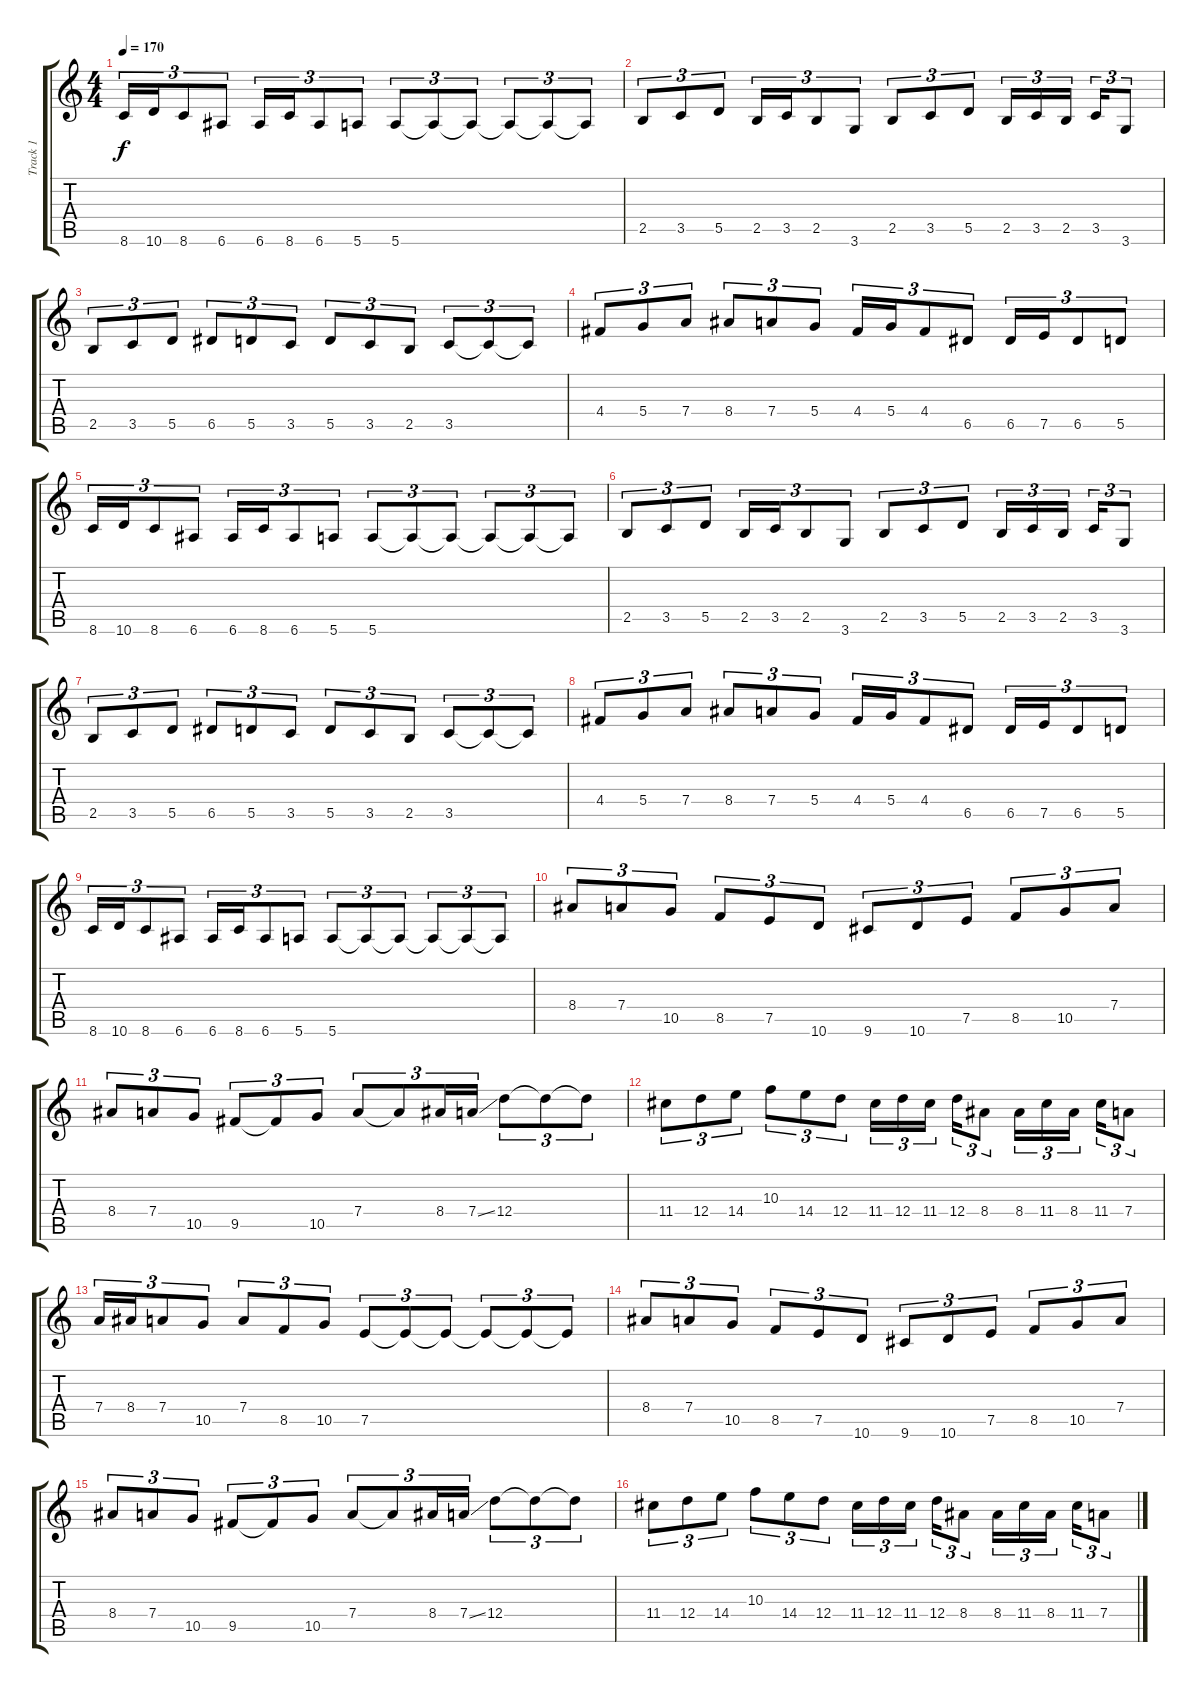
\track ("Track 1" "Track 1") {instrument acousticguitarsteel}
\staff {score tabs}
\tuning (E4 B3 G3 D3 A2 E2) {hide}
\ts (4 4)
\tempo 170
\clef g2
\ks c
8.6.16{tu (3 2) dy f} 10.6.16{tu (3 2)} 8.6.8{tu (3 2)} 6.6.8{tu (3 2)} 6.6.16{tu (3 2)} 8.6.16{tu (3 2)} 6.6.8{tu (3 2)} 5.6.8{tu (3 2)} 5.6.8{tu (3 2)} 5.6{t}.8{tu (3 2)} 5.6{t}.8{tu (3 2)} 5.6{t}.8{tu (3 2)} 5.6{t}.8{tu (3 2)} 5.6{t}.8{tu (3 2)} |
2.5.8{tu (3 2)} 3.5.8{tu (3 2)} 5.5.8{tu (3 2)} 2.5.16{tu (3 2)} 3.5.16{tu (3 2)} 2.5.8{tu (3 2)} 3.6.8{tu (3 2)} 2.5.8{tu (3 2)} 3.5.8{tu (3 2)} 5.5.8{tu (3 2)} 2.5.16{tu (3 2)} 3.5.16{tu (3 2)} 2.5.16{tu (3 2)} 3.5.16{tu (3 2)} 3.6.8{tu (3 2)} |
2.5.8{tu (3 2)} 3.5.8{tu (3 2)} 5.5.8{tu (3 2)} 6.5.8{tu (3 2)} 5.5.8{tu (3 2)} 3.5.8{tu (3 2)} 5.5.8{tu (3 2)} 3.5.8{tu (3 2)} 2.5.8{tu (3 2)} 3.5.8{tu (3 2)} 3.5{t}.8{tu (3 2)} 3.5{t}.8{tu (3 2)} |
4.4.8{tu (3 2)} 5.4.8{tu (3 2)} 7.4.8{tu (3 2)} 8.4.8{tu (3 2)} 7.4.8{tu (3 2)} 5.4.8{tu (3 2)} 4.4.16{tu (3 2)} 5.4.16{tu (3 2)} 4.4.8{tu (3 2)} 6.5.8{tu (3 2)} 6.5.16{tu (3 2)} 7.5.16{tu (3 2)} 6.5.8{tu (3 2)} 5.5.8{tu (3 2)} |
8.6.16{tu (3 2)} 10.6.16{tu (3 2)} 8.6.8{tu (3 2)} 6.6.8{tu (3 2)} 6.6.16{tu (3 2)} 8.6.16{tu (3 2)} 6.6.8{tu (3 2)} 5.6.8{tu (3 2)} 5.6.8{tu (3 2)} 5.6{t}.8{tu (3 2)} 5.6{t}.8{tu (3 2)} 5.6{t}.8{tu (3 2)} 5.6{t}.8{tu (3 2)} 5.6{t}.8{tu (3 2)} |
2.5.8{tu (3 2)} 3.5.8{tu (3 2)} 5.5.8{tu (3 2)} 2.5.16{tu (3 2)} 3.5.16{tu (3 2)} 2.5.8{tu (3 2)} 3.6.8{tu (3 2)} 2.5.8{tu (3 2)} 3.5.8{tu (3 2)} 5.5.8{tu (3 2)} 2.5.16{tu (3 2)} 3.5.16{tu (3 2)} 2.5.16{tu (3 2)} 3.5.16{tu (3 2)} 3.6.8{tu (3 2)} |
2.5.8{tu (3 2)} 3.5.8{tu (3 2)} 5.5.8{tu (3 2)} 6.5.8{tu (3 2)} 5.5.8{tu (3 2)} 3.5.8{tu (3 2)} 5.5.8{tu (3 2)} 3.5.8{tu (3 2)} 2.5.8{tu (3 2)} 3.5.8{tu (3 2)} 3.5{t}.8{tu (3 2)} 3.5{t}.8{tu (3 2)} |
4.4.8{tu (3 2)} 5.4.8{tu (3 2)} 7.4.8{tu (3 2)} 8.4.8{tu (3 2)} 7.4.8{tu (3 2)} 5.4.8{tu (3 2)} 4.4.16{tu (3 2)} 5.4.16{tu (3 2)} 4.4.8{tu (3 2)} 6.5.8{tu (3 2)} 6.5.16{tu (3 2)} 7.5.16{tu (3 2)} 6.5.8{tu (3 2)} 5.5.8{tu (3 2)} |
8.6.16{tu (3 2)} 10.6.16{tu (3 2)} 8.6.8{tu (3 2)} 6.6.8{tu (3 2)} 6.6.16{tu (3 2)} 8.6.16{tu (3 2)} 6.6.8{tu (3 2)} 5.6.8{tu (3 2)} 5.6.8{tu (3 2)} 5.6{t}.8{tu (3 2)} 5.6{t}.8{tu (3 2)} 5.6{t}.8{tu (3 2)} 5.6{t}.8{tu (3 2)} 5.6{t}.8{tu (3 2)} |
8.4.8{tu (3 2)} 7.4.8{tu (3 2)} 10.5.8{tu (3 2)} 8.5.8{tu (3 2)} 7.5.8{tu (3 2)} 10.6.8{tu (3 2)} 9.6.8{tu (3 2)} 10.6.8{tu (3 2)} 7.5.8{tu (3 2)} 8.5.8{tu (3 2)} 10.5.8{tu (3 2)} 7.4.8{tu (3 2)} |
8.4.8{tu (3 2)} 7.4.8{tu (3 2)} 10.5.8{tu (3 2)} 9.5.8{tu (3 2)} 9.5{t}.8{tu (3 2)} 10.5.8{tu (3 2)} 7.4.8{tu (3 2)} 7.4{t}.8{tu (3 2)} 8.4.16{tu (3 2)} 7.4{ss}.16{tu (3 2)} 12.4.8{tu (3 2)} 12.4{t}.8{tu (3 2)} 12.4{t}.8{tu (3 2)} |
11.4.8{tu (3 2)} 12.4.8{tu (3 2)} 14.4.8{tu (3 2)} 10.3.8{tu (3 2)} 14.4.8{tu (3 2)} 12.4.8{tu (3 2)} 11.4.16{tu (3 2)} 12.4.16{tu (3 2)} 11.4.16{tu (3 2)} 12.4.16{tu (3 2)} 8.4.8{tu (3 2)} 8.4.16{tu (3 2)} 11.4.16{tu (3 2)} 8.4.16{tu (3 2)} 11.4.16{tu (3 2)} 7.4.8{tu (3 2)} |
7.4.16{tu (3 2)} 8.4.16{tu (3 2)} 7.4.8{tu (3 2)} 10.5.8{tu (3 2)} 7.4.8{tu (3 2)} 8.5.8{tu (3 2)} 10.5.8{tu (3 2)} 7.5.8{tu (3 2)} 7.5{t}.8{tu (3 2)} 7.5{t}.8{tu (3 2)} 7.5{t}.8{tu (3 2)} 7.5{t}.8{tu (3 2)} 7.5{t}.8{tu (3 2)} |
8.4.8{tu (3 2)} 7.4.8{tu (3 2)} 10.5.8{tu (3 2)} 8.5.8{tu (3 2)} 7.5.8{tu (3 2)} 10.6.8{tu (3 2)} 9.6.8{tu (3 2)} 10.6.8{tu (3 2)} 7.5.8{tu (3 2)} 8.5.8{tu (3 2)} 10.5.8{tu (3 2)} 7.4.8{tu (3 2)} |
8.4.8{tu (3 2)} 7.4.8{tu (3 2)} 10.5.8{tu (3 2)} 9.5.8{tu (3 2)} 9.5{t}.8{tu (3 2)} 10.5.8{tu (3 2)} 7.4.8{tu (3 2)} 7.4{t}.8{tu (3 2)} 8.4.16{tu (3 2)} 7.4{ss}.16{tu (3 2)} 12.4.8{tu (3 2)} 12.4{t}.8{tu (3 2)} 12.4{t}.8{tu (3 2)} |
11.4.8{tu (3 2)} 12.4.8{tu (3 2)} 14.4.8{tu (3 2)} 10.3.8{tu (3 2)} 14.4.8{tu (3 2)} 12.4.8{tu (3 2)} 11.4.16{tu (3 2)} 12.4.16{tu (3 2)} 11.4.16{tu (3 2)} 12.4.16{tu (3 2)} 8.4.8{tu (3 2)} 8.4.16{tu (3 2)} 11.4.16{tu (3 2)} 8.4.16{tu (3 2)} 11.4.16{tu (3 2)} 7.4.8{tu (3 2)}
